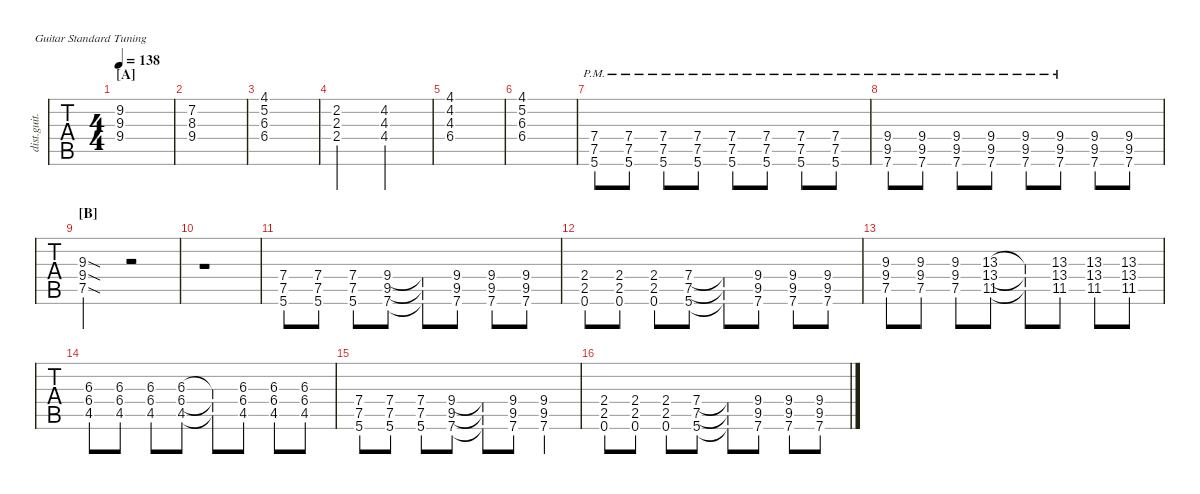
\defaultSystemsLayout 4
\hideDynamics
\bracketExtendMode nobrackets
\track ("Distortion Guitar" "dist.guit.") {defaultSystemsLayout 4 instrument distortionguitar}
\staff {tabs}
\tuning (E4 B3 G3 D3 A2 E2)
\ts (4 4)
\section ("A" "")
\tempo 138
\clef g2
\ks c
(9.2{acc #} 9.3 9.4).1{dy mf} |
(7.2{acc #} 8.3{acc #} 9.4).1 |
(4.1{acc #} 5.2 6.3{acc #} 6.4{acc #}).1 |
(2.2{acc #} 2.3 2.4).2 (4.4{acc #} 4.3 4.2{acc #}).2 |
(4.2{acc #} 4.1{acc #} 4.3 6.4{acc #}).1 |
(4.1{acc #} 5.2 6.3{acc #} 6.4{acc #}).1 |
(5.6{pm} 7.5{pm} 7.4{pm}).8{instrument distortionguitar} (5.6{pm} 7.5{pm} 7.4{pm}).8 (5.6{pm} 7.5{pm} 7.4{pm}).8 (5.6{pm} 7.5{pm} 7.4{pm}).8 (5.6{pm} 7.5{pm} 7.4{pm}).8 (5.6{pm} 7.5{pm} 7.4{pm}).8 (5.6{pm} 7.5{pm} 7.4{pm}).8 (5.6{pm} 7.5{pm} 7.4{pm}).8 |
(9.4{pm} 9.5{pm acc #} 7.6{pm}).8 (9.4{pm} 9.5{pm acc #} 7.6{pm}).8 (9.4{pm} 9.5{pm acc #} 7.6{pm}).8 (9.4{pm} 9.5{pm acc #} 7.6{pm}).8 (9.4{pm} 9.5{pm acc #} 7.6{pm}).8 (9.4{pm} 9.5{pm acc #} 7.6{pm}).8 (9.4 9.5{acc #} 7.6).8 (9.4 9.5{acc #} 7.6).8 |
\section ("B" "")
(9.3{sod} 9.4{sod} 7.5{sod}).2 r.2 |
r.1 |
(7.4 7.5 5.6).8 (7.4 7.5 5.6).8 (7.4 7.5 5.6).8 (7.6 9.5{acc #} 9.4).8 (7.6{t} 9.5{t acc #} 9.4{t}).8 (7.6 9.5{acc #} 9.4).8 (7.6 9.5{acc #} 9.4).8 (7.6 9.5{acc #} 9.4).8 |
(2.4 2.5 0.6).8 (2.4 2.5 0.6).8 (2.4 2.5 0.6).8 (5.6 7.5 7.4).8 (5.6{t} 7.5{t} 7.4{t}).8 (9.4 9.5{acc #} 7.6).8 (9.4 9.5{acc #} 7.6).8 (9.4 9.5{acc #} 7.6).8 |
(9.3 9.4 7.5).8 (9.3 9.4 7.5).8 (9.3 9.4 7.5).8 (11.5{acc #} 13.4{acc #} 13.3{acc #}).8 (13.3{t acc #} 13.4{t acc #} 11.5{t acc #}).8 (11.5{acc #} 13.4{acc #} 13.3{acc #}).8 (13.3{acc #} 13.4{acc #} 11.5{acc #}).8 (13.3{acc #} 13.4{acc #} 11.5{acc #}).8 |
(6.3{acc #} 6.4{acc #} 4.5{acc #}).8 (6.3{acc #} 6.4{acc #} 4.5{acc #}).8 (6.3{acc #} 6.4{acc #} 4.5{acc #}).8 (6.3{acc #} 6.4{acc #} 4.5{acc #}).8 (6.3{t acc #} 6.4{t acc #} 4.5{t acc #}).8 (6.3{acc #} 6.4{acc #} 4.5{acc #}).8 (6.3{acc #} 6.4{acc #} 4.5{acc #}).8 (6.3{acc #} 6.4{acc #} 4.5{acc #}).8 |
(7.4 7.5 5.6).8 (7.4 7.5 5.6).8 (7.4 7.5 5.6).8 (7.6 9.5{acc #} 9.4).8 (7.6{t} 9.5{t acc #} 9.4{t}).8 (7.6 9.5{acc #} 9.4).8 (7.6 9.5{acc #} 9.4).4 |
(2.4 2.5 0.6).8 (2.4 2.5 0.6).8 (2.4 2.5 0.6).8 (5.6 7.5 7.4).8 (5.6{t} 7.5{t} 7.4{t}).8 (9.4 9.5{acc #} 7.6).8 (9.4 9.5{acc #} 7.6).8 (9.4 9.5{acc #} 7.6).8
